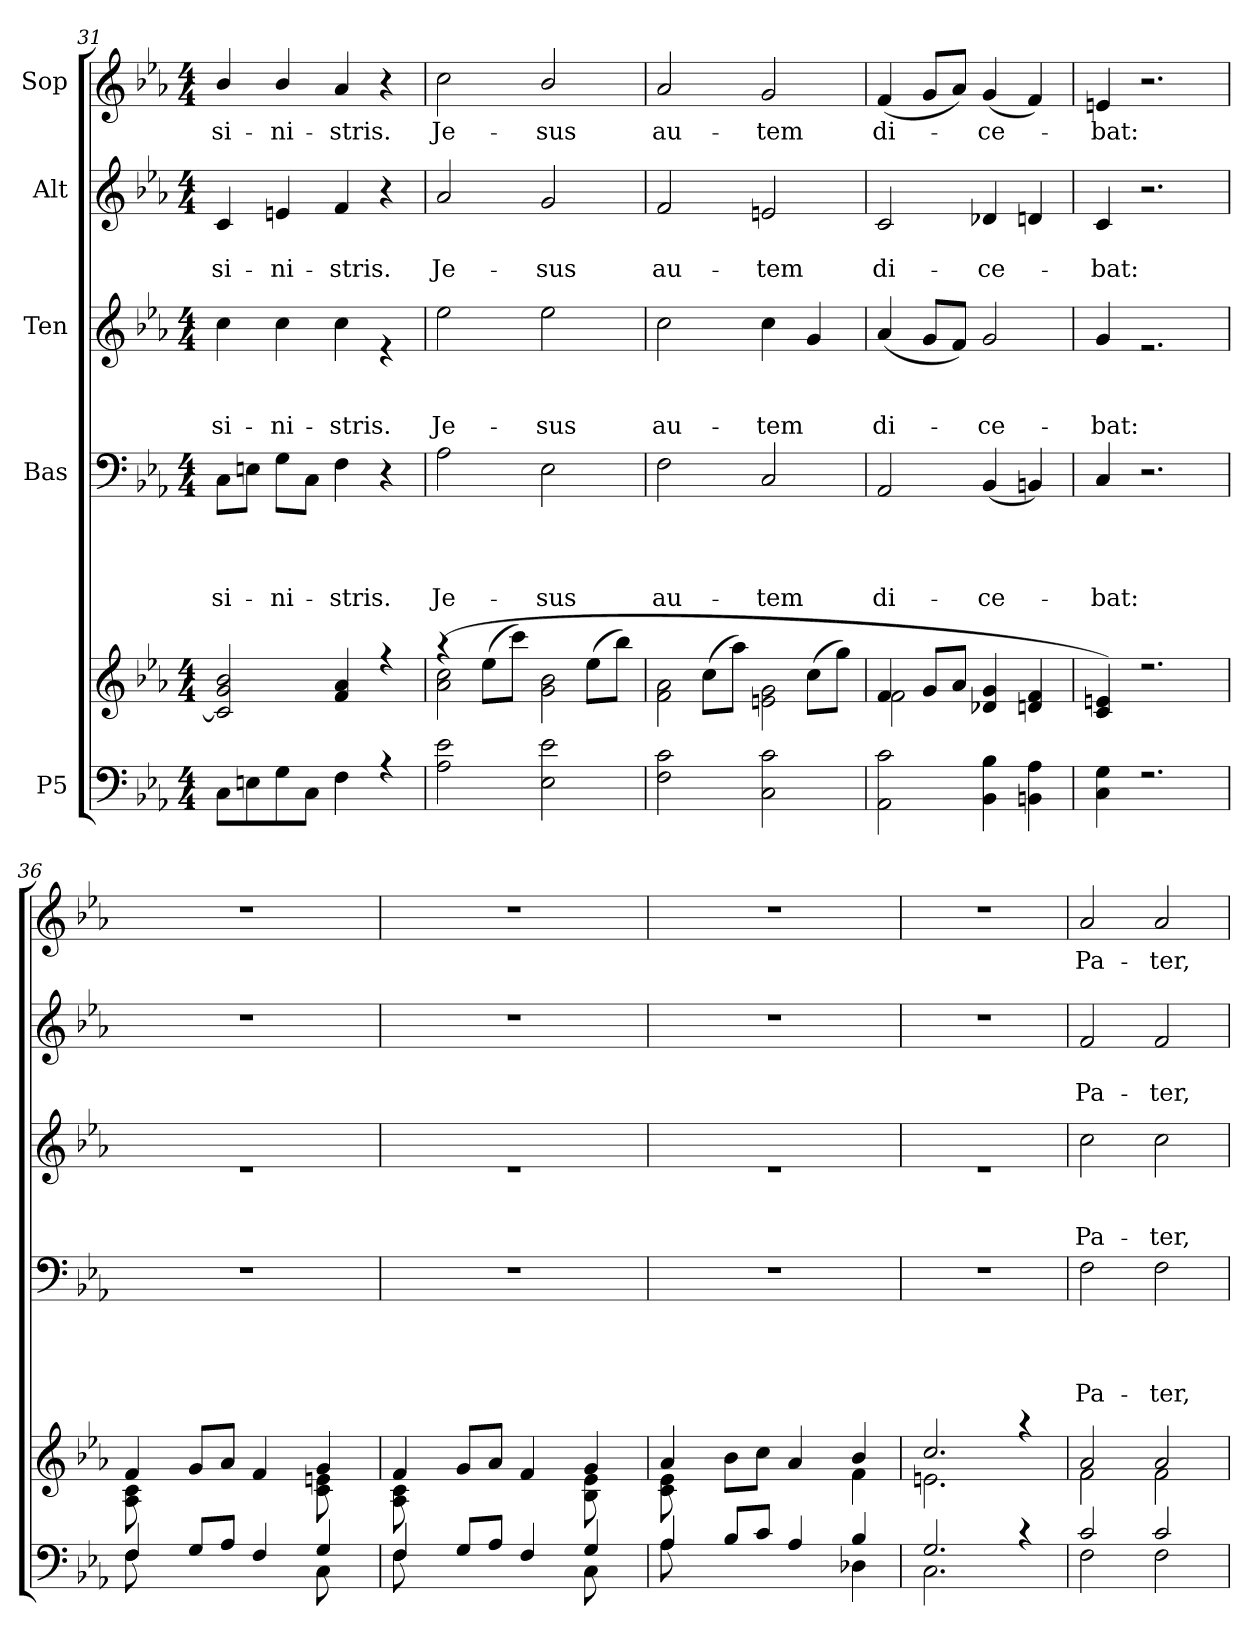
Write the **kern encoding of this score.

**kern	**kern	**kern	**text	**text	**text	**text	**kern	**text	**text	**text	**kern	**text	**text	**kern	**text
*part5	*part5	*part4	*part4	*part4	*part4	*part4	*part3	*part3	*part3	*part3	*part2	*part2	*part2	*part1	*part1
*staff6	*staff5	*staff4	*staff4	*staff4	*staff4	*staff4	*staff3	*staff3	*staff3	*staff3	*staff2	*staff2	*staff2	*staff1	*staff1
*I"P5	*	*I"Bas	*	*	*	*	*I"Ten	*	*	*	*I"Alt	*	*	*I"Sop	*
!!LO:LB:g=z
*clefF4	*clefG2	*clefF4	*	*	*	*	*clefG2	*	*	*	*clefG2	*	*	*clefG2	*
*k[b-e-a-]	*k[b-e-a-]	*k[b-e-a-]	*	*	*	*	*k[b-e-a-]	*	*	*	*k[b-e-a-]	*	*	*k[b-e-a-]	*
*E-:	*E-:	*E-:	*	*	*	*	*E-:	*	*	*	*E-:	*	*	*E-:	*
*M4/4	*M4/4	*M4/4	*	*	*	*	*M4/4	*	*	*	*M4/4	*	*	*M4/4	*
=31	=31	=31	=31	=31	=31	=31	=31	=31	=31	=31	=31	=31	=31	=31	=31
*^	*^	*	*	*	*	*	*	*	*	*	*	*	*	*	*
!	!	!	!	!	!	!	!	!LO:LY:b	!	!	!	!LO:LY:b	!	!	!LO:LY:b	!	!LO:LY:b
*	*	*	*	*	*	*	*	*	*^	*	*	*	*	*	*	*	*
8C\L	1ryy	2c/] 2g/ 2b-/	1ryy	8C\L	.	.	.	si-	1ryy	4cc\	.	.	si-	4c/	.	si-	4b-/	si-
8En\	.	.	.	8En\J	.	.	.	.	.	.	.	.	.	.	.	.	.	.
!	!	!	!	!	!	!	!	!LO:LY:b	!	!	!	!	!LO:LY:b	!	!	!LO:LY:b	!	!LO:LY:b
8G\	.	.	.	8G\L	.	.	.	-ni-	.	4cc\	.	.	-ni-	4en/	.	-ni-	4b-/	-ni-
8C\J	.	.	.	8C\J	.	.	.	.	.	.	.	.	.	.	.	.	.	.
!	!	!	!	!	!	!	!	!LO:LY:b	!	!	!	!	!LO:LY:b	!	!	!LO:LY:b	!	!LO:LY:b
4F\	.	4f/ 4a-/	.	4F\	.	.	.	-stris.	.	4cc\	.	.	-stris.	4f/	.	-stris.	4a-/	-stris.
4r	.	4r	.	4r	.	.	.	.	.	4r	.	.	.	4r	.	.	4r	.
=32	=32	=32	=32	=32	=32	=32	=32	=32	=32	=32	=32	=32	=32	=32	=32	=32	=32	=32
!	!	!	!	!	!	!	!	!LO:LY:b	!	!	!	!	!LO:LY:b	!	!	!LO:LY:b	!	!LO:LY:b
2A-\ 2e-\	1ryy	(>4raa	2a-\ 2cc\	2A-\	.	.	.	Je-	1ryy	2ee-\	.	.	Je-	2a-/	.	Je-	2cc\	Je-
.	.	(>8ee-\L	.	.	.	.	.	.	.	.	.	.	.	.	.	.	.	.
.	.	8ccc\J)	.	.	.	.	.	.	.	.	.	.	.	.	.	.	.	.
!	!	!	!	!	!	!	!	!LO:LY:b	!	!	!	!	!LO:LY:b	!	!	!LO:LY:b	!	!LO:LY:b
2E-\ 2e-\	.	4ryy	2g\ 2b-\	2E-\	.	.	.	-sus	.	2ee-\	.	.	-sus	2g/	.	-sus	2b-/	-sus
.	.	(>8ee-\L	.	.	.	.	.	.	.	.	.	.	.	.	.	.	.	.
.	.	8bb-\J)	.	.	.	.	.	.	.	.	.	.	.	.	.	.	.	.
=33	=33	=33	=33	=33	=33	=33	=33	=33	=33	=33	=33	=33	=33	=33	=33	=33	=33	=33
!	!	!	!	!	!	!	!	!LO:LY:b	!	!	!	!	!LO:LY:b	!	!	!LO:LY:b	!	!LO:LY:b
2F\ 2c\	1ryy	4ryy	2f\ 2a-\	2F\	.	.	.	au-	1ryy	2cc\	.	.	au-	2f/	.	au-	2a-/	au-
.	.	(>8cc\L	.	.	.	.	.	.	.	.	.	.	.	.	.	.	.	.
.	.	8aa-\J)	.	.	.	.	.	.	.	.	.	.	.	.	.	.	.	.
!	!	!	!	!	!	!	!	!LO:LY:b	!	!	!	!	!LO:LY:b	!	!	!LO:LY:b	!	!LO:LY:b
2C\ 2c\	.	4ryy	2en\ 2g\	2C/	.	.	.	-tem	.	4cc\	.	.	-tem	2en/	.	-tem	2g/	-tem
.	.	(>8cc\L	.	.	.	.	.	.	.	4g/	.	.	.	.	.	.	.	.
.	.	8gg\J)	.	.	.	.	.	.	.	.	.	.	.	.	.	.	.	.
=34	=34	=34	=34	=34	=34	=34	=34	=34	=34	=34	=34	=34	=34	=34	=34	=34	=34	=34
!	!	!	!	!	!	!	!	!LO:LY:b	!	!	!	!	!LO:LY:b	!	!	!LO:LY:b	!	!LO:LY:b
2AA-\ 2c\	1ryy	4f/	2f\	2AA-/	.	.	.	di-	1ryy	(>4a-/	.	.	di-	2c/	.	di-	(<4f/	di-
.	.	8g/L	.	.	.	.	.	.	.	8g/L	.	.	.	.	.	.	8g/L	.
.	.	8a-/J	.	.	.	.	.	.	.	8f/J)	.	.	.	.	.	.	8a-/J)	.
!	!	!	!	!	!	!	!	!LO:LY:b	!	!	!	!	!LO:LY:b	!	!	!LO:LY:b	!	!LO:LY:b
4BB-\ 4B-\	.	4d-X/ 4g/	2ryy	(<4BB-/	.	.	.	-ce-	.	2g/	.	.	-ce-	4d-X/	.	-ce-	(<4g/	-ce-
4BBn\ 4A-\	.	4dn/ 4f/	.	4BBn/)	.	.	.	.	.	.	.	.	.	4dn/	.	.	4f/)	.
=35	=35	=35	=35	=35	=35	=35	=35	=35	=35	=35	=35	=35	=35	=35	=35	=35	=35	=35
!	!	!	!	!	!	!	!	!LO:LY:b	!	!	!	!	!LO:LY:b	!	!	!LO:LY:b	!	!LO:LY:b
4C\ 4G\	1ryy	4c/ 4en/)	1ryy	4C/	.	.	.	-bat:	1ryy	4g/	.	.	-bat:	4c/	.	-bat:	4en/	-bat:
2.r	.	2.r	.	2.r	.	.	.	.	.	2.r	.	.	.	2.r	.	.	2.r	.
=36	=36	=36	=36	=36	=36	=36	=36	=36	=36	=36	=36	=36	=36	=36	=36	=36	=36	=36
4F/	8F\	4f/	8A-\ 8c\	1r	.	.	.	.	1ryy	1r	.	.	.	1r	.	.	1r	.
.	2ryy	.	2ryy	.	.	.	.	.	.	.	.	.	.	.	.	.	.	.
8G/L	.	8g/L	.	.	.	.	.	.	.	.	.	.	.	.	.	.	.	.
8A-/J	.	8a-/J	.	.	.	.	.	.	.	.	.	.	.	.	.	.	.	.
4F/	.	4f/	.	.	.	.	.	.	.	.	.	.	.	.	.	.	.	.
.	8ryy	.	8ryy	.	.	.	.	.	.	.	.	.	.	.	.	.	.	.
4G/	8C\	4g/	8c\ 8en\	.	.	.	.	.	.	.	.	.	.	.	.	.	.	.
.	8ryy	.	8ryy	.	.	.	.	.	.	.	.	.	.	.	.	.	.	.
=37	=37	=37	=37	=37	=37	=37	=37	=37	=37	=37	=37	=37	=37	=37	=37	=37	=37	=37
4F/	8F\	4f/	8A-\ 8c\	1r	.	.	.	.	1ryy	1r	.	.	.	1r	.	.	1r	.
.	2ryy	.	2ryy	.	.	.	.	.	.	.	.	.	.	.	.	.	.	.
8G/L	.	8g/L	.	.	.	.	.	.	.	.	.	.	.	.	.	.	.	.
8A-/J	.	8a-/J	.	.	.	.	.	.	.	.	.	.	.	.	.	.	.	.
4F/	.	4f/	.	.	.	.	.	.	.	.	.	.	.	.	.	.	.	.
.	8ryy	.	8ryy	.	.	.	.	.	.	.	.	.	.	.	.	.	.	.
4G/	8C\	4g/	8B-\ 8e-\	.	.	.	.	.	.	.	.	.	.	.	.	.	.	.
.	8ryy	.	8ryy	.	.	.	.	.	.	.	.	.	.	.	.	.	.	.
!!LO:PB:g=z
=38	=38	=38	=38	=38	=38	=38	=38	=38	=38	=38	=38	=38	=38	=38	=38	=38	=38	=38
4A-/	8A-\	4a-/	8c\ 8e-\	1r	.	.	.	.	1ryy	1r	.	.	.	1r	.	.	1r	.
.	2ryy	.	2ryy	.	.	.	.	.	.	.	.	.	.	.	.	.	.	.
8B-/L	.	8b-\L	.	.	.	.	.	.	.	.	.	.	.	.	.	.	.	.
8c/J	.	8cc\J	.	.	.	.	.	.	.	.	.	.	.	.	.	.	.	.
4A-/	.	4a-/	.	.	.	.	.	.	.	.	.	.	.	.	.	.	.	.
.	8ryy	.	8ryy	.	.	.	.	.	.	.	.	.	.	.	.	.	.	.
4B-/	4D-X\	4b-/	4f\	.	.	.	.	.	.	.	.	.	.	.	.	.	.	.
=39	=39	=39	=39	=39	=39	=39	=39	=39	=39	=39	=39	=39	=39	=39	=39	=39	=39	=39
2.G/	2.C\	2.cc/	2.en\	1r	.	.	.	.	1ryy	1r	.	.	.	1r	.	.	1r	.
4rc	4ryy	4raa	4ryy	.	.	.	.	.	.	.	.	.	.	.	.	.	.	.
=40	=40	=40	=40	=40	=40	=40	=40	=40	=40	=40	=40	=40	=40	=40	=40	=40	=40	=40
!	!	!	!	!	!	!	!	!LO:LY:b	!	!	!	!	!LO:LY:b	!	!	!LO:LY:b	!	!LO:LY:b
2c/	2F\	2a-/	2f\	2F\	.	.	.	Pa-	1ryy	2cc\	.	.	Pa-	2f/	.	Pa-	2a-/	Pa-
!	!	!	!	!	!	!	!	!LO:LY:b	!	!	!	!	!LO:LY:b	!	!	!LO:LY:b	!	!LO:LY:b
2c/	2F\	2a-/	2f\	2F\	.	.	.	-ter,	.	2cc\	.	.	-ter,	2f/	.	-ter,	2a-/	-ter,
*v	*v	*	*	*	*	*	*	*	*v	*v	*	*	*	*	*	*	*	*
*	*v	*v	*	*	*	*	*	*	*	*	*	*	*	*	*	*
=	=	=	=	=	=	=	=	=	=	=	=	=	=	=	=
*-	*-	*-	*-	*-	*-	*-	*-	*-	*-	*-	*-	*-	*-	*-	*-
